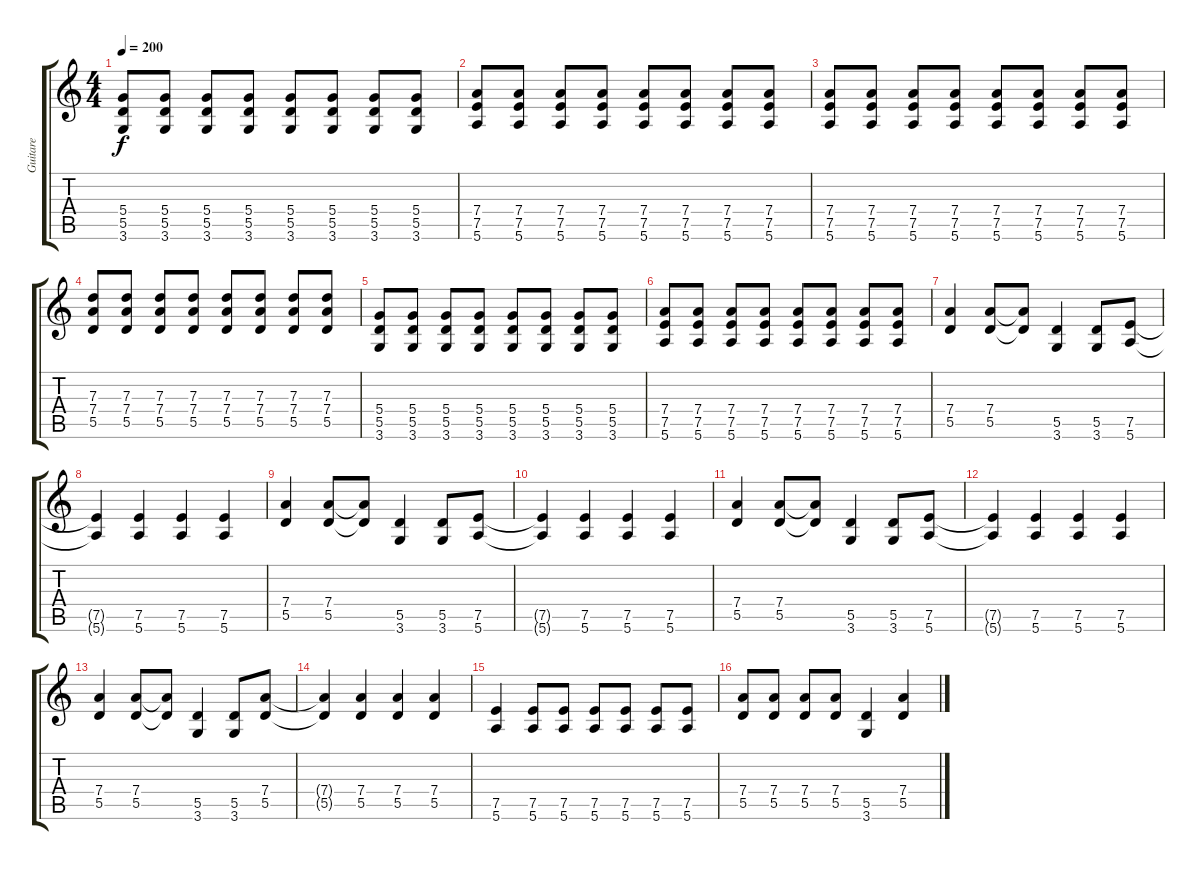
\track ("Guitare" "Guitare") {instrument distortionguitar}
\staff {score tabs}
\tuning (E4 B3 G3 D3 A2 E2) {hide}
\ts (4 4)
\tempo 200
\clef g2
\ks c
(5.4 5.5 3.6).8{dy f} (5.4 5.5 3.6).8 (5.4 5.5 3.6).8 (5.4 5.5 3.6).8 (5.4 5.5 3.6).8 (5.4 5.5 3.6).8 (5.4 5.5 3.6).8 (5.4 5.5 3.6).8 |
(7.4 7.5 5.6).8 (7.4 7.5 5.6).8 (7.4 7.5 5.6).8 (7.4 7.5 5.6).8 (7.4 7.5 5.6).8 (7.4 7.5 5.6).8 (7.4 7.5 5.6).8 (7.4 7.5 5.6).8 |
(7.4 7.5 5.6).8 (7.4 7.5 5.6).8 (7.4 7.5 5.6).8 (7.4 7.5 5.6).8 (7.4 7.5 5.6).8 (7.4 7.5 5.6).8 (7.4 7.5 5.6).8 (7.4 7.5 5.6).8 |
(7.3 7.4 5.5).8 (7.3 7.4 5.5).8 (7.3 7.4 5.5).8 (7.3 7.4 5.5).8 (7.3 7.4 5.5).8 (7.3 7.4 5.5).8 (7.3 7.4 5.5).8 (7.3 7.4 5.5).8 |
(5.4 5.5 3.6).8 (5.4 5.5 3.6).8 (5.4 5.5 3.6).8 (5.4 5.5 3.6).8 (5.4 5.5 3.6).8 (5.4 5.5 3.6).8 (5.4 5.5 3.6).8 (5.4 5.5 3.6).8 |
(7.4 7.5 5.6).8 (7.4 7.5 5.6).8 (7.4 7.5 5.6).8 (7.4 7.5 5.6).8 (7.4 7.5 5.6).8 (7.4 7.5 5.6).8 (7.4 7.5 5.6).8 (7.4 7.5 5.6).8 |
(7.4 5.5).4 (7.4 5.5).8 (7.4{t} 5.5{t}).8 (5.5 3.6).4 (5.5 3.6).8 (7.5 5.6).8 |
(7.5{t} 5.6{t}).4 (7.5 5.6).4 (7.5 5.6).4 (7.5 5.6).4 |
(7.4 5.5).4 (7.4 5.5).8 (7.4{t} 5.5{t}).8 (5.5 3.6).4 (5.5 3.6).8 (7.5 5.6).8 |
(7.5{t} 5.6{t}).4 (7.5 5.6).4 (7.5 5.6).4 (7.5 5.6).4 |
(7.4 5.5).4 (7.4 5.5).8 (7.4{t} 5.5{t}).8 (5.5 3.6).4 (5.5 3.6).8 (7.5 5.6).8 |
(7.5{t} 5.6{t}).4 (7.5 5.6).4 (7.5 5.6).4 (7.5 5.6).4 |
(7.4 5.5).4 (7.4 5.5).8 (7.4{t} 5.5{t}).8 (5.5 3.6).4 (5.5 3.6).8 (7.4 5.5).8 |
(7.4{t} 5.5{t}).4 (7.4 5.5).4 (7.4 5.5).4 (7.4 5.5).4 |
(7.5 5.6).4 (7.5 5.6).8 (7.5 5.6).8 (7.5 5.6).8 (7.5 5.6).8 (7.5 5.6).8 (7.5 5.6).8 |
(7.4 5.5).8 (7.4 5.5).8 (7.4 5.5).8 (7.4 5.5).8 (5.5 3.6).4 (7.4 5.5).4
